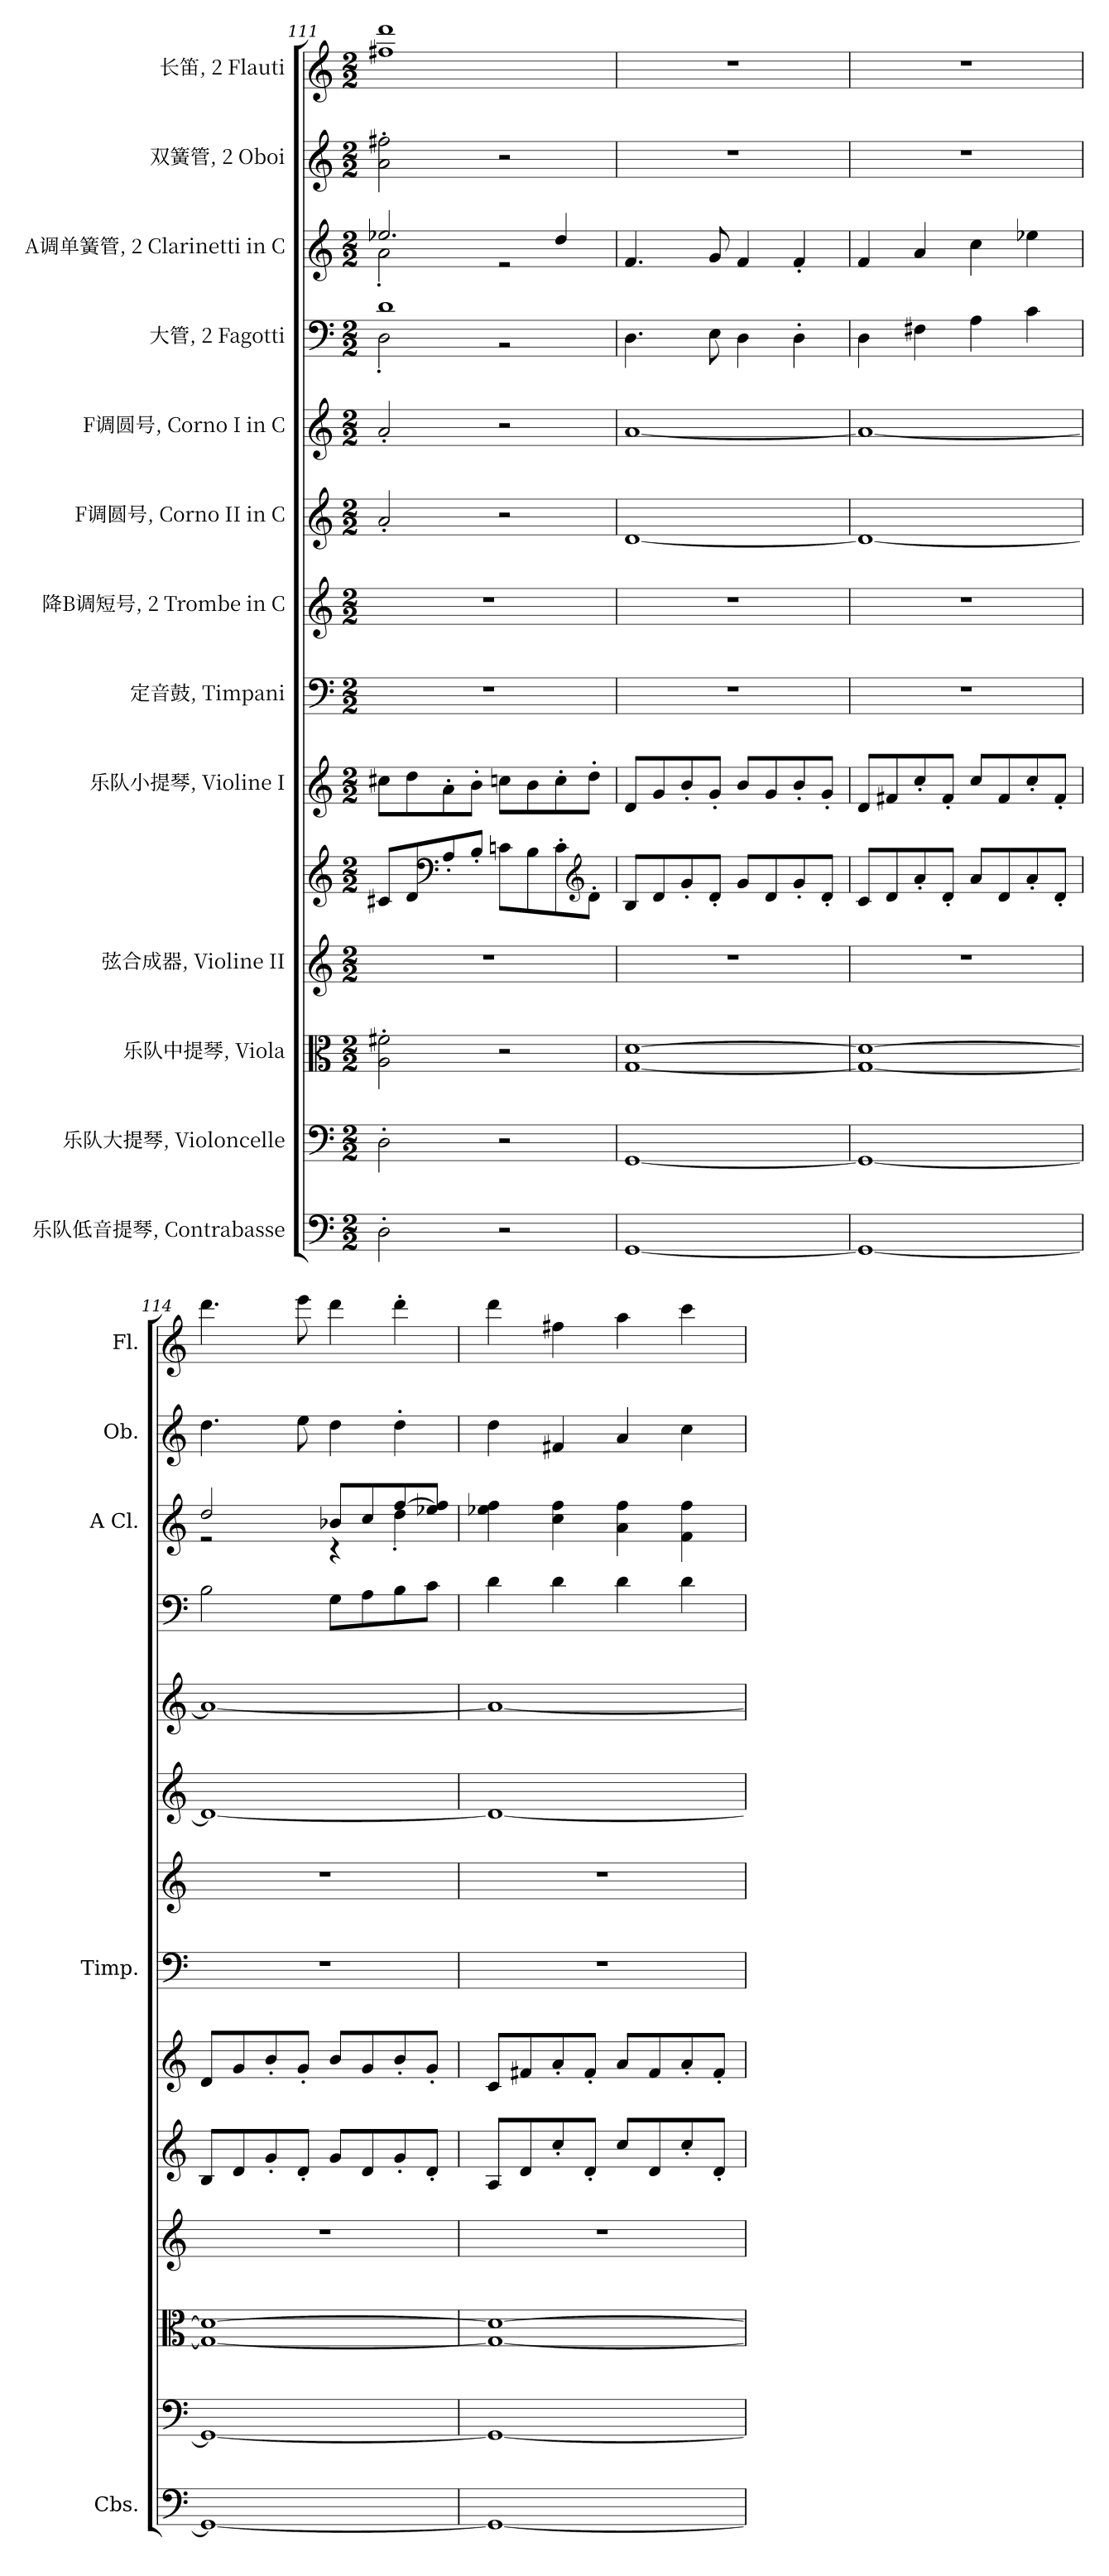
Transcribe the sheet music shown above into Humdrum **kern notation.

**kern	**kern	**kern	**kern	**kern	**kern	**kern	**kern	**kern	**kern	**kern	**kern	**kern	**kern
*part13	*part12	*part11	*part10	*part10	*part9	*part8	*part7	*part6	*part5	*part4	*part3	*part2	*part1
*staff14	*staff13	*staff12	*staff11	*staff10	*staff9	*staff8	*staff7	*staff6	*staff5	*staff4	*staff3	*staff2	*staff1
*I"乐队低音提琴, Contrabasse	*I"乐队大提琴, Violoncelle	*I"乐队中提琴, Viola	*I"弦合成器, Violine II	*	*I"乐队小提琴, Violine I	*I"定音鼓, Timpani	*I"降B调短号, 2 Trombe in C	*I"F调圆号, Corno II in C	*I"F调圆号, Corno I in C	*I"大管, 2 Fagotti	*I"A调单簧管, 2 Clarinetti in C	*I"双簧管, 2 Oboi	*I"长笛, 2 Flauti
*I'Cbs.	*	*	*	*	*	*I'Timp.	*	*	*	*	*I'A Cl.	*I'Ob.	*I'Fl.
*clefF4	*clefF4	*clefC3	*clefG2	*clefG2	*clefG2	*clefF4	*clefG2	*clefG2	*clefG2	*clefF4	*clefG2	*clefG2	*clefG2
*ITrd7c12	*	*	*	*	*	*	*ITrd1c2	*ITrd4c7	*ITrd4c7	*	*ITrd2c3	*	*
*k[]	*k[]	*k[]	*k[]	*k[]	*k[]	*k[]	*k[b-e-]	*k[b-]	*k[b-]	*k[]	*k[f#c#g#]	*k[]	*k[]
*M2/2	*M2/2	*M2/2	*M2/2	*M2/2	*M2/2	*M2/2	*M2/2	*M2/2	*M2/2	*M2/2	*M2/2	*M2/2	*M2/2
*MM234	*MM234	*MM234	*MM234	*MM234	*MM234	*MM234	*MM234	*MM234	*MM234	*MM234	*MM234	*MM234	*MM234
=111	=111	=111	=111	=111	=111	=111	=111	=111	=111	=111	=111	=111	=111
*	*	*	*	*	*	*	*	*	*	*^	*^	*	*
2DD'\	2D'\	2A\' 2f#X\'	1r	8c#X/L	8cc#X\L	1r	1r	2d'/	2d'/	1d	2D'\	2.ccn/	2f#'\	2a\' 2ff#X\'	1ff#X 1ddd
.	.	.	.	8d/	8dd\	.	.	.	.	.	.	.	.	.	.
*	*	*	*	*clefF4	*	*	*	*	*	*	*	*	*	*	*
.	.	.	.	8A'/	8a'\	.	.	.	.	.	.	.	.	.	.
.	.	.	.	8B'/J	8b'\J	.	.	.	.	.	.	.	.	.	.
2r	2r	2r	.	8cn\L	8ccn\L	.	.	2r	2r	.	2r	.	2r	2r	.
.	.	.	.	8B\	8b\	.	.	.	.	.	.	.	.	.	.
.	.	.	.	8c'\	8cc'\	.	.	.	.	.	.	4b/	.	.	.
*	*	*	*	*clefG2	*	*	*	*	*	*	*	*	*	*	*
.	.	.	.	8d'\J	8dd'\J	.	.	.	.	.	.	.	.	.	.
*	*	*	*	*	*	*	*	*	*	*v	*v	*	*	*	*
*	*	*	*	*	*	*	*	*	*	*	*v	*v	*	*
=112	=112	=112	=112	=112	=112	=112	=112	=112	=112	=112	=112	=112	=112
*	*	*	*	*	*	*	*	*	*	*	*	*	*MM226
[1GGG	[1GG	[1G [1d	1r	8B/L	8d/L	1r	1r	[1G	[1d	4.D\	4.d/	1r	1r
.	.	.	.	8d/	8g/	.	.	.	.	.	.	.	.
.	.	.	.	8g'/	8b'/	.	.	.	.	.	.	.	.
.	.	.	.	8d'/J	8g'/J	.	.	.	.	8E\	8e/	.	.
.	.	.	.	8g/L	8b/L	.	.	.	.	4D\	4d/	.	.
.	.	.	.	8d/	8g/	.	.	.	.	.	.	.	.
.	.	.	.	8g'/	8b'/	.	.	.	.	4D'\	4d'/	.	.
.	.	.	.	8d'/J	8g'/J	.	.	.	.	.	.	.	.
!!LO:PB:g=z
=113	=113	=113	=113	=113	=113	=113	=113	=113	=113	=113	=113	=113	=113
*	*	*	*	*	*	*	*	*	*	*	*	*	*MM230
1GGG_	1GG_	1G_ 1d_	1r	8c/L	8d/L	1r	1r	1G_	1d_	4D\	4d/	1r	1r
.	.	.	.	8d/	8f#X/	.	.	.	.	.	.	.	.
.	.	.	.	8a'/	8cc'/	.	.	.	.	4F#X\	4f#/	.	.
.	.	.	.	8d'/J	8f#'/J	.	.	.	.	.	.	.	.
.	.	.	.	8a/L	8cc/L	.	.	.	.	4A\	4a\	.	.
.	.	.	.	8d/	8f#/	.	.	.	.	.	.	.	.
.	.	.	.	8a'/	8cc'/	.	.	.	.	4c\	4ccn\	.	.
.	.	.	.	8d'/J	8f#'/J	.	.	.	.	.	.	.	.
=114	=114	=114	=114	=114	=114	=114	=114	=114	=114	=114	=114	=114	=114
*	*	*	*	*	*	*	*	*	*	*	*	*	*MM230
*	*	*	*	*	*	*	*	*	*	*	*^	*	*
1GGG_	1GG_	1G_ 1d_	1r	8B/L	8d/L	1r	1r	1G_	1d_	2B\	2b/	2r	4.dd\	4.ddd\
.	.	.	.	8d/	8g/	.	.	.	.	.	.	.	.	.
.	.	.	.	8g'/	8b'/	.	.	.	.	.	.	.	.	.
.	.	.	.	8d'/J	8g'/J	.	.	.	.	.	.	.	8ee\	8eee\
*	*	*	*	*	*	*	*	*	*	*	*	*	*	*MM240
.	.	.	.	8g/L	8b/L	.	.	.	.	8G\L	8gn/L	4r	4dd\	4ddd\
.	.	.	.	8d/	8g/	.	.	.	.	8A\	8a/	.	.	.
.	.	.	.	8g'/	8b'/	.	.	.	.	8B\	[8dd/	4b'\	4dd'\	4ddd'\
.	.	.	.	8d'/J	8g'/J	.	.	.	.	8c\J	8ccn/ 8dd/]J	.	.	.
*	*	*	*	*	*	*	*	*	*	*	*v	*v	*	*
=115	=115	=115	=115	=115	=115	=115	=115	=115	=115	=115	=115	=115	=115
*	*	*	*	*	*	*	*	*	*	*	*	*	*MM230
1GGG_	1GG_	1G_ 1d_	1r	8A/L	8c/L	1r	1r	1G_	1d_	4d\	4ccn\ 4dd\	4dd\	4ddd\
.	.	.	.	8d/	8f#X/	.	.	.	.	.	.	.	.
.	.	.	.	8cc'/	8a'/	.	.	.	.	4d\	4a\ 4dd\	4f#X/	4ff#X\
.	.	.	.	8d'/J	8f#'/J	.	.	.	.	.	.	.	.
*	*	*	*	*	*	*	*	*	*	*	*	*	*MM240
.	.	.	.	8cc/L	8a/L	.	.	.	.	4d\	4f#\ 4dd\	4a/	4aa\
.	.	.	.	8d/	8f#/	.	.	.	.	.	.	.	.
.	.	.	.	8cc'/	8a'/	.	.	.	.	4d\	4d\ 4dd\	4cc\	4ccc\
.	.	.	.	8d'/J	8f#'/J	.	.	.	.	.	.	.	.
=	=	=	=	=	=	=	=	=	=	=	=	=	=
*-	*-	*-	*-	*-	*-	*-	*-	*-	*-	*-	*-	*-	*-
